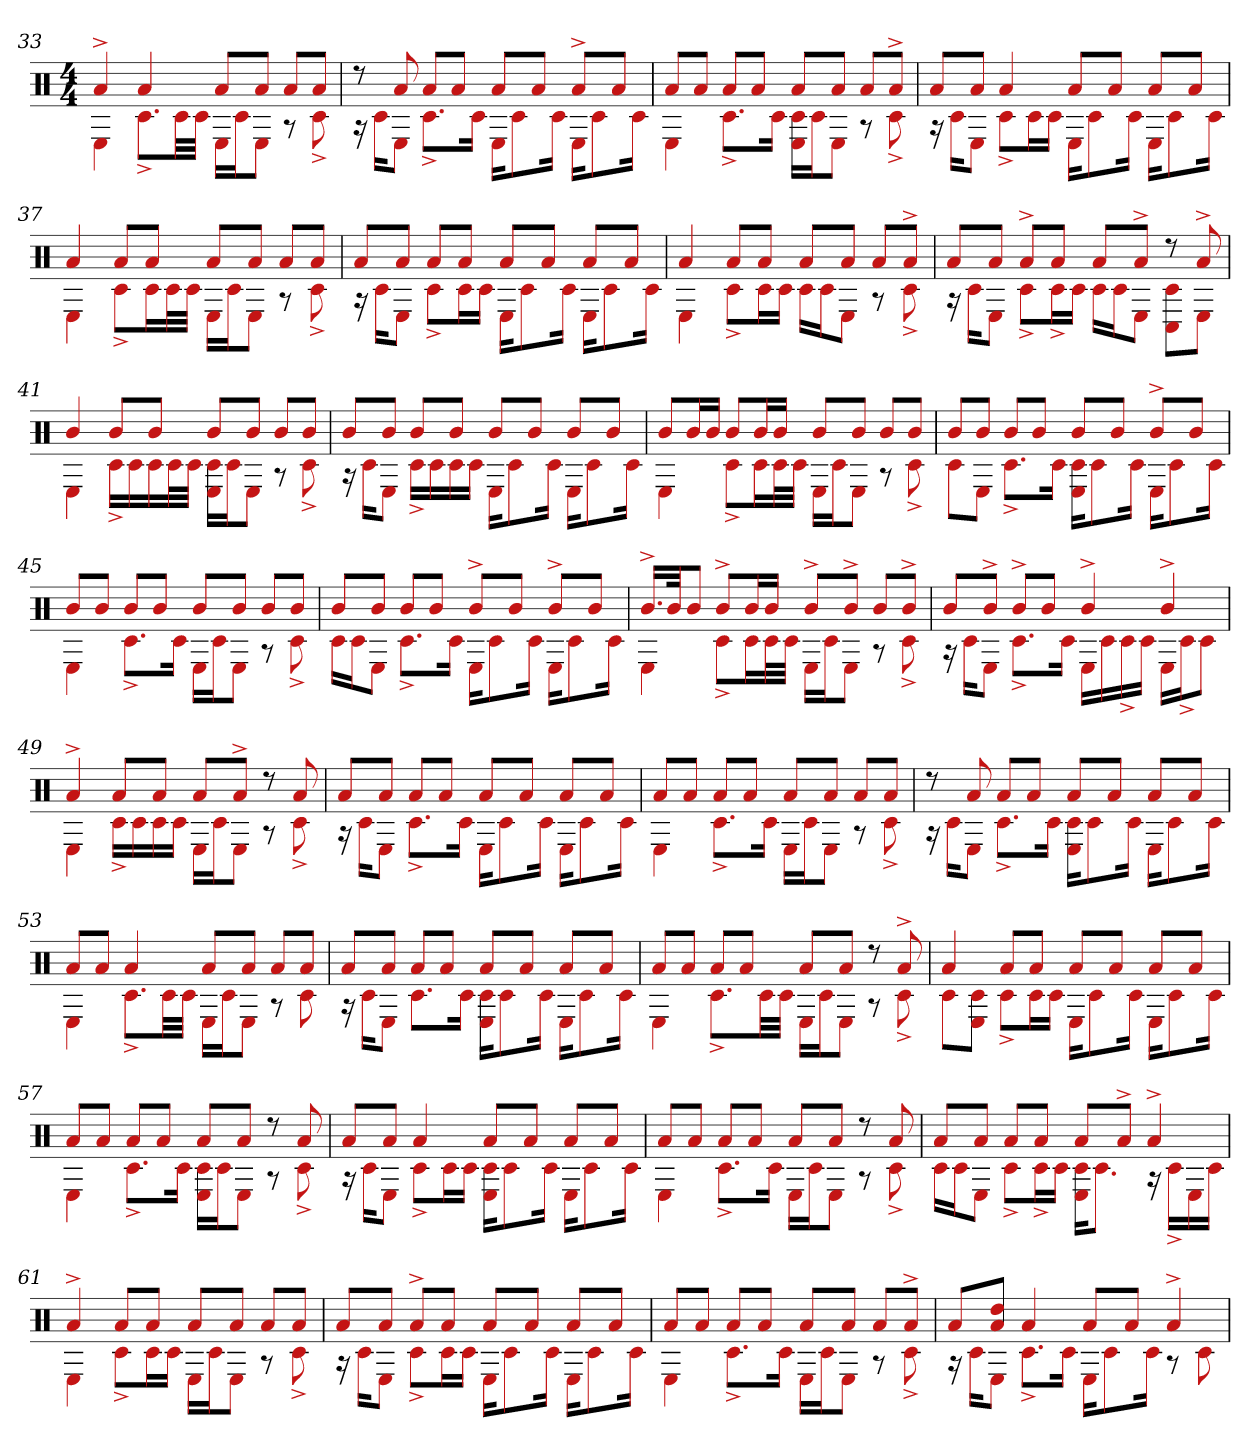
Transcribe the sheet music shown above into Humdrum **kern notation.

**kern
*part1
*staff1
*clefX
*k[]
*M4/4
=33
*^
4a^	4E
4a	8.c#^L
.	32c#LL
.	32c#JJJ
8aL	16ELL
.	16c#J
8aJ	8EJ
8aL	8r
8aJ	8c#^
=34	=34
8r	16r
.	16c#KL
8a	8EJ
8aL	8.c#^L
8aJ	.
.	16c#Jk
8aL	16EKL
.	8c#
8aJ	.
.	16c#Jk
8a^L	16EKL
.	8c#
8aJ	.
.	16c#Jk
=35	=35
8aL	4E
8aJ	.
8aL	8.c#^L
8aJ	.
.	16c#Jk
8aL	16c# 16ELL
.	16c#J
8aJ	8EJ
8aL	8r
8a^J	8c#^
=36	=36
8aL	16r
.	16c#KL
8aJ	8EJ
4a	8c#^L
.	16c#L
.	16c#JJ
8aL	16EKL
.	8c#
8aJ	.
.	16c#Jk
8aL	16EKL
.	8c#
8aJ	.
.	16c#Jk
=37	=37
4a	4E
8aL	8c#^L
8aJ	16c#L
.	32c#L
.	32c#JJJ
8aL	16ELL
.	16c#J
8aJ	8EJ
8aL	8r
8aJ	8c#^
=38	=38
8aL	16r
.	16c#KL
8aJ	8EJ
8aL	8c#^L
8aJ	16c#L
.	16c#JJ
8aL	16EKL
.	8c#
8aJ	.
.	16c#Jk
8aL	16EKL
.	8c#
8aJ	.
.	16c#Jk
=39	=39
4a	4E
8aL	8c#^L
8aJ	16c#L
.	16c#JJ
8aL	16c#LL
.	16c#J
8aJ	8EJ
8aL	8r
8a^J	8c#^
=40	=40
8aL	16r
.	16c#KL
8aJ	8EJ
8a^L	8c#^L
8aJ	16c#^L
.	16c#JJ
8aL	16c#LL
.	16c#J
8a^J	8EJ
8r	8C# 8c#L
8a^	8EJ
=41	=41
4b	4E
8bL	16c#^LL
.	16c#
8bJ	16c#
.	32c#L
.	32c#JJJ
8bL	16c# 16ELL
.	16c#J
8bJ	8EJ
8bL	8r
8bJ	8c#^
=42	=42
8bL	16r
.	16c#KL
8bJ	8EJ
8bL	16c#^LL
.	16c#
8bJ	16c#
.	16c#JJ
8bL	16EKL
.	8c#
8bJ	.
.	16c#Jk
8bL	16EKL
.	8c#
8bJ	.
.	16c#Jk
=43	=43
8bL	4E
16bL	.
16bJJ	.
8bL	8c#^L
16bL	16c#L
16bJJ	32c#L
.	32c#JJJ
8bL	16ELL
.	16c#J
8bJ	8EJ
8bL	8r
8bJ	8c#^
=44	=44
8bL	8c#L
8bJ	8EJ
8bL	8.c#^L
8bJ	.
.	16c#Jk
8bL	16c# 16EKL
.	8c#
8bJ	.
.	16c#Jk
8b^L	16EKL
.	8c#
8bJ	.
.	16c#Jk
=45	=45
8bL	4E
8bJ	.
8bL	8.c#^L
8bJ	.
.	16c#Jk
8bL	16ELL
.	16c#J
8bJ	8EJ
8bL	8r
8bJ	8c#^
=46	=46
8bL	16c#LL
.	16c#J
8bJ	8EJ
8bL	8.c#^L
8bJ	.
.	16c#Jk
8b^L	16EKL
.	8c#
8bJ	.
.	16c#Jk
8b^L	16EKL
.	8c#
8bJ	.
.	16c#Jk
=47	=47
16.b^LL	4E
32bJk	.
8bJ	.
8b^L	8c#^L
16bL	16c#L
16bJJ	32c#L
.	32c#JJJ
8b^L	16ELL
.	16c#J
8b^J	8EJ
8bL	8r
8b^J	8c#^
=48	=48
8bL	16r
.	16c#KL
8b^J	8EJ
8b^L	8.c#^L
8bJ	.
.	16c#Jk
4b^	16ELL
.	16c#
.	16c#^
.	16c#JJ
4b^	16ELL
.	16c#^J
.	8c#J
=49	=49
4a^	4E
8aL	16c#^LL
.	16c#
8aJ	16c#
.	16c#JJ
8aL	16ELL
.	16c#J
8a^J	8EJ
8r	8r
8a	8c#^
=50	=50
8aL	16r
.	16c#KL
8aJ	8EJ
8aL	8.c#^L
8aJ	.
.	16c#Jk
8aL	16EKL
.	8c#
8aJ	.
.	16c#Jk
8aL	16EKL
.	8c#
8aJ	.
.	16c#Jk
=51	=51
8aL	4E
8aJ	.
8aL	8.c#^L
8aJ	.
.	16c#Jk
8aL	16ELL
.	16c#J
8aJ	8EJ
8aL	8r
8aJ	8c#^
=52	=52
8r	16r
.	16c#KL
8a	8EJ
8aL	8.c#^L
8aJ	.
.	16c#Jk
8aL	16E 16c#KL
.	8c#
8aJ	.
.	16c#Jk
8aL	16EKL
.	8c#
8aJ	.
.	16c#Jk
=53	=53
8aL	4E
8aJ	.
4a	8.c#^L
.	32c#LL
.	32c#JJJ
8aL	16ELL
.	16c#J
8aJ	8EJ
8aL	8r
8aJ	8c#
=54	=54
8aL	16r
.	16c#KL
8aJ	8EJ
8aL	8.c#L
8aJ	.
.	16c#Jk
8aL	16c# 16EKL
.	8c#
8aJ	.
.	16c#Jk
8aL	16EKL
.	8c#
8aJ	.
.	16c#Jk
=55	=55
8aL	4E
8aJ	.
8aL	8.c#^L
8aJ	.
.	32c#LL
.	32c#JJJ
8aL	16ELL
.	16c#J
8aJ	8EJ
8r	8r
8a^	8c#^
=56	=56
4a	8c#L
.	8c# 8EJ
8aL	8c#^L
8aJ	16c#L
.	16c#JJ
8aL	16EKL
.	8c#
8aJ	.
.	16c#Jk
8aL	16EKL
.	8c#
8aJ	.
.	16c#Jk
=57	=57
8aL	4E
8aJ	.
8aL	8.c#^L
8aJ	.
.	16c#Jk
8aL	16E 16c#LL
.	16c#J
8aJ	8EJ
8r	8r
8a	8c#^
=58	=58
8aL	16r
.	16c#KL
8aJ	8EJ
4a	8c#^L
.	16c#L
.	16c#JJ
8aL	16c# 16EKL
.	8c#
8aJ	.
.	16c#Jk
8aL	16EKL
.	8c#
8aJ	.
.	16c#Jk
=59	=59
8aL	4E
8aJ	.
8aL	8.c#^L
8aJ	.
.	16c#Jk
8aL	16ELL
.	16c#J
8aJ	8EJ
8r	8r
8a	8c#^
=60	=60
8aL	16c#LL
.	16c#J
8aJ	8EJ
8aL	8c#^L
8aJ	16c#^L
.	16c#JJ
8aL	16c# 16EKL
.	8.c#J
8a^J	.
4a^	16r
.	16c#^LL
.	16E
.	16c#JJ
=61	=61
4a^	4E
8aL	8c#^L
8aJ	16c#L
.	16c#JJ
8aL	16ELL
.	16c#J
8aJ	8EJ
8aL	8r
8aJ	8c#^
=62	=62
8aL	16r
.	16c#KL
8aJ	8EJ
8a^L	8c#^L
8aJ	16c#L
.	16c#JJ
8aL	16EKL
.	8c#
8aJ	.
.	16c#Jk
8aL	16EKL
.	8c#
8aJ	.
.	16c#Jk
=63	=63
8aL	4E
8aJ	.
8aL	8.c#^L
8aJ	.
.	16c#Jk
8aL	16ELL
.	16c#J
8aJ	8EJ
8aL	8r
8a^J	8c#^
=64	=64
8aL	16r
.	16c#KL
8a 8ddJ	8EJ
4a	8.c#^L
.	16c#Jk
8aL	16EKL
.	8c#
8aJ	.
.	16c#Jk
4a^	8r
.	8c#
*v	*v
=
*-
